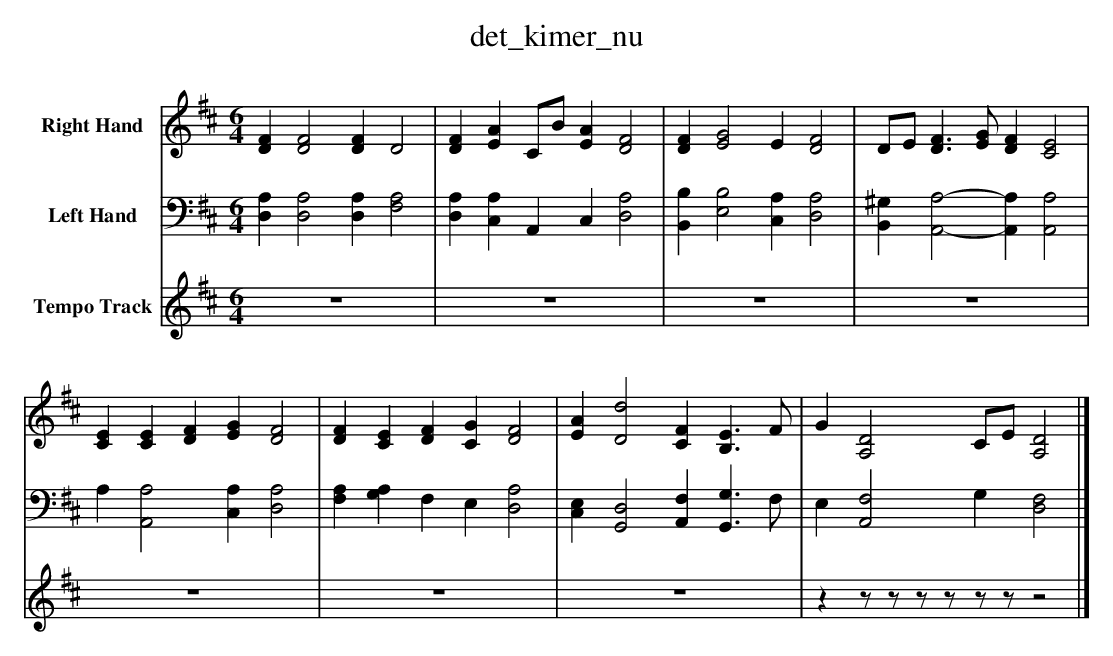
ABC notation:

X:1
T: det_kimer_nu
L: 1/4
M: 6/4
V: P1 name="Right Hand"
V: P2 name="Left Hand"
V: P3 name="Tempo Track"
K: D
[V: P1]  [K: D]  [M: 6/4]  [DF] [D2F2] [DF] D2 |  [DF] [EA] C/2B/2 [EA] [D2F2] |  [DF] [E2G2] E [D2F2] |  D/2E/2 [D3/2F3/2] [E/2G/2] [DF] [C2E2] |  [CE] [CE] [DF] [EG] [D2F2] |  [DF] [CE] [DF] [CG] [D2F2] |  [EA] [D2d2] [CF] [B,3/2E3/2] F/2 |  G [A,2D2] C/2E/2 [A,2D2] |]
[V: P2]  [K: D]  [M: 6/4]  [D,A,] [D,2A,2] [D,A,] [F,2A,2] |  [D,A,] [C,A,] A,, C, [D,2A,2] |  [B,,B,] [E,2B,2] [C,A,] [D,2A,2] |  [B,,^G,] [A,,2-A,2-] [A,,A,] [A,,2A,2] |  A, [A,,2A,2] [C,A,] [D,2A,2] |  [F,A,] [G,A,] F, E, [D,2A,2] |  [C,E,] [G,,2D,2] [A,,F,] [G,,3/2G,3/2] F,/2 |  E, [A,,2F,2] G, [D,2F,2] |]
[V: P3]  [K: D]  [M: 6/4] Z | Z | Z | Z | Z | Z | Z | zz/2z/2z/2z/2z/2z/2z2 |]
